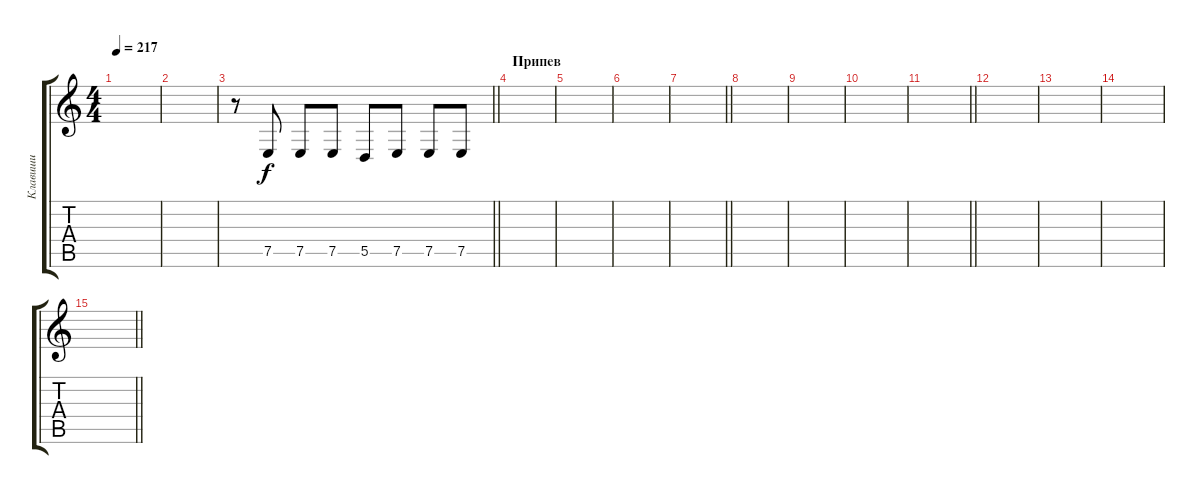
\track ("Клавиши" "Клавиши") {instrument tuba}
\staff {score tabs}
\tuning (E4 B3 G3 D3 A2 E2) {hide}
\ts (4 4)
\tempo 217
\clef g2
\ks c
|
|
\barLineRight lightlight
r.8 7.5.8 7.5.8 7.5.8 5.5.8 7.5.8 7.5.8 7.5.8 |
\section ("" "Припев")
|
|
|
\barLineRight lightlight
|
|
|
|
\barLineRight lightlight
|
|
|
|
\barLineRight lightlight
